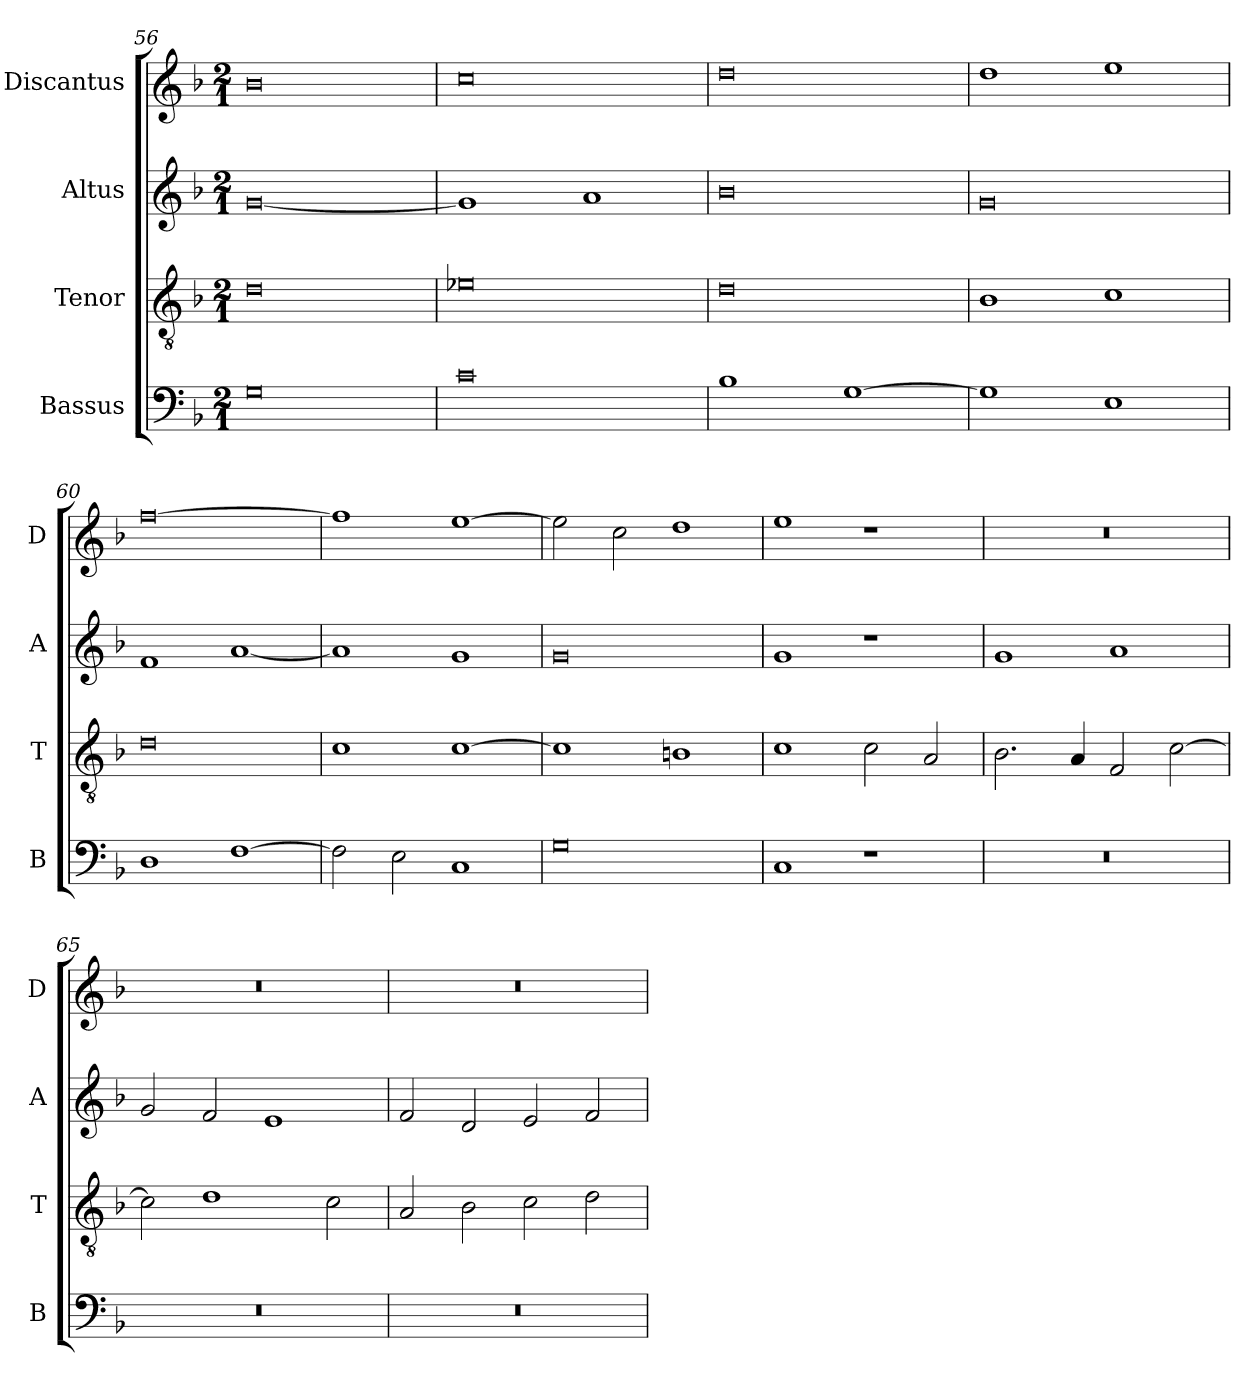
**kern	**kern	**kern	**kern
*part4	*part3	*part2	*part1
*staff4	*staff3	*staff2	*staff1
*I"Bassus	*I"Tenor	*I"Altus	*I"Discantus
*I'B	*I'T	*I'A	*I'D
*clefF4	*clefGv2	*clefG2	*clefG2
*k[b-]	*k[b-]	*k[b-]	*k[b-]
*M2/1	*M2/1	*M2/1	*M2/1
=56	=56	=56	=56
0G	0d	[0g	0b-
=57	=57	=57	=57
0c	0e-X	1g]	0cc
.	.	1a	.
=58	=58	=58	=58
1B-	0d	0b-	0dd
[1G	.	.	.
=59	=59	=59	=59
1G]	1B-	0g	1dd
1E	1c	.	1ee
=60	=60	=60	=60
1D	0d	1f	[0ff
[1F	.	[1a	.
=61	=61	=61	=61
2F\]	1c	1a]	1ff]
2E\	.	.	.
1C	[1c	1g	[1ee
=62	=62	=62	=62
0G	1c]	0g	2ee\]
.	.	.	2cc\
.	1Bn	.	1dd
=63	=63	=63	=63
1C	1c	1g	1ee
1r	2c\	1r	1r
.	2A/	.	.
=64	=64	=64	=64
0r	2.B-\	1g	0r
.	4A/	.	.
.	2F/	1a	.
.	[2c\	.	.
=65	=65	=65	=65
0r	2c\]	2g/	0r
.	1d	2f/	.
.	.	1e	.
.	2c\	.	.
=66	=66	=66	=66
0r	2A/	2f/	0r
.	2B-\	2d/	.
.	2c\	2e/	.
.	2d\	2f/	.
=	=	=	=
*-	*-	*-	*-
